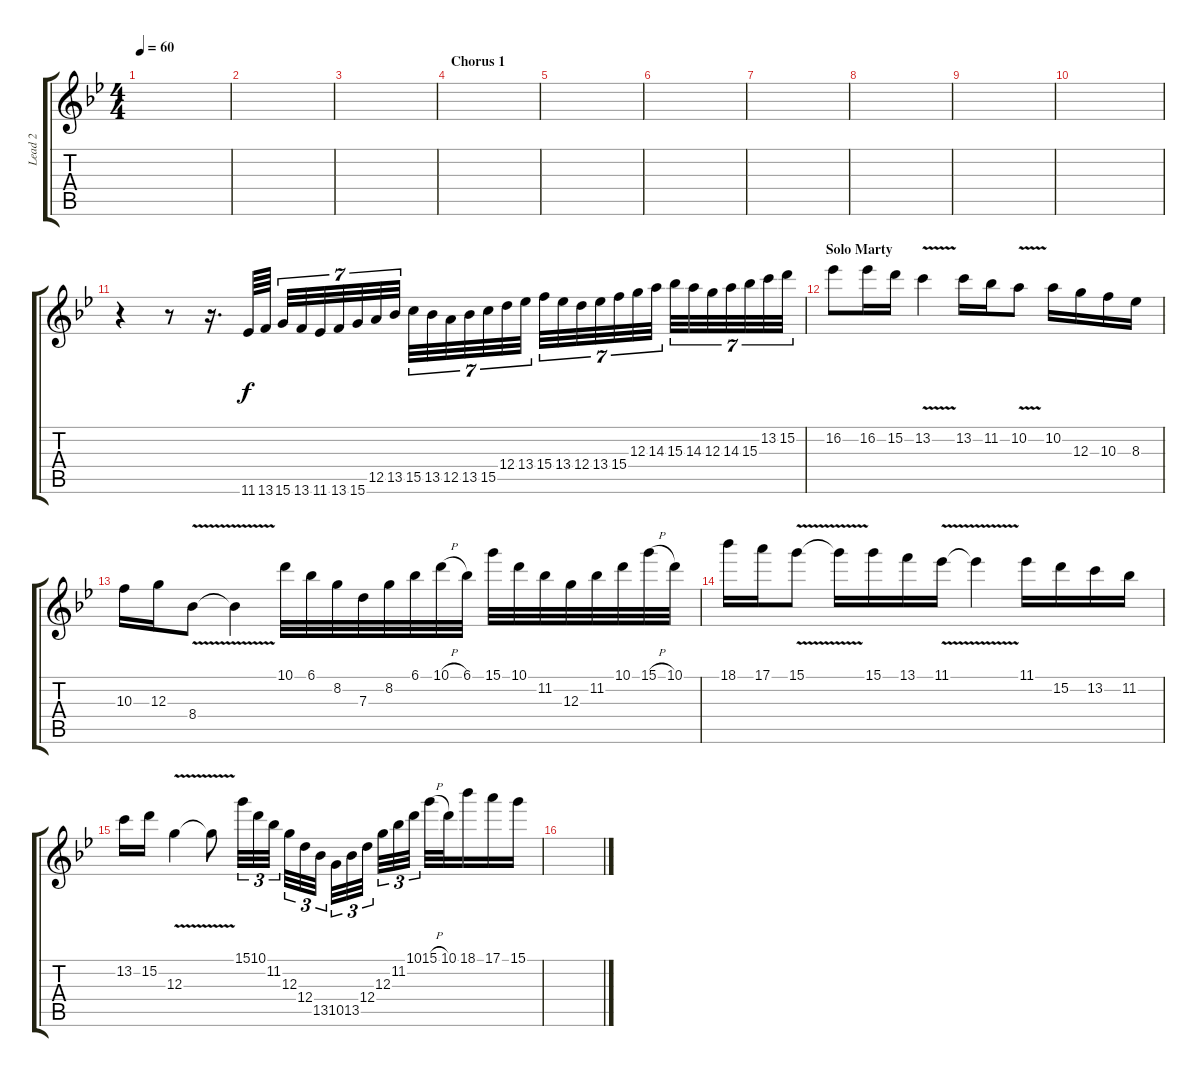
\track ("Lead 2" "Lead 2") {instrument distortionguitar}
\staff {score tabs}
\tuning (E4 B3 G3 D3 A2 E2) {hide}
\ts (4 4)
\tempo 60
\clef g2
\ks gminor
|
|
|
\section ("" "Chorus 1")
|
|
|
|
|
|
|
r.4 r.8 r.16{d} 11.6.64 13.6.64 15.6.32{tu (7 4)} 13.6.32{tu (7 4)} 11.6.32{tu (7 4)} 13.6.32{tu (7 4)} 15.6.32{tu (7 4)} 12.5.32{tu (7 4)} 13.5.32{tu (7 4)} 15.5.32{tu (7 4)} 13.5.32{tu (7 4)} 12.5.32{tu (7 4)} 13.5.32{tu (7 4)} 15.5.32{tu (7 4)} 12.4.32{tu (7 4)} 13.4.32{tu (7 4)} 15.4.32{tu (7 4)} 13.4.32{tu (7 4)} 12.4.32{tu (7 4)} 13.4.32{tu (7 4)} 15.4.32{tu (7 4)} 12.3.32{tu (7 4)} 14.3.32{tu (7 4)} 15.3.32{tu (7 4)} 14.3.32{tu (7 4)} 12.3.32{tu (7 4)} 14.3.32{tu (7 4)} 15.3.32{tu (7 4)} 13.2.32{tu (7 4)} 15.2.32{tu (7 4)} |
\section ("" "Solo Marty")
16.2.8 16.2.16 15.2.16 13.2{v}.4 13.2.16 11.2.16 10.2{v}.8 10.2.16 12.3.16 10.3.16 8.3.16 |
10.3.16 12.3.16 8.4{v}.8 8.4{t}.4 10.1.32 6.1.32 8.2.32 7.3.32 8.2.32 6.1.32 10.1{h}.32 6.1.32 15.1.32 10.1.32 11.2.32 12.3.32 11.2.32 10.1.32 15.1{h}.32 10.1.32 |
18.1.16 17.1.16 15.1{v}.8 15.1{t}.16 15.1.16 13.1.16 11.1{v}.16 11.1{t}.4 11.1.16 15.2.16 13.2.16 11.2.16 |
13.2.16 15.2.16 12.3{v}.4 12.3{t}.8 15.1.32{tu (3 2)} 10.1.32{tu (3 2)} 11.2.32{tu (3 2)} 12.3.32{tu (3 2)} 12.4.32{tu (3 2)} 13.5.32{tu (3 2)} 10.5.32{tu (3 2)} 13.5.32{tu (3 2)} 12.4.32{tu (3 2)} 12.3.32{tu (3 2)} 11.2.32{tu (3 2)} 10.1.32{tu (3 2)} 15.1{h}.32 10.1.32 18.1.16 17.1.16 15.1.16 |
\section ("" "")
